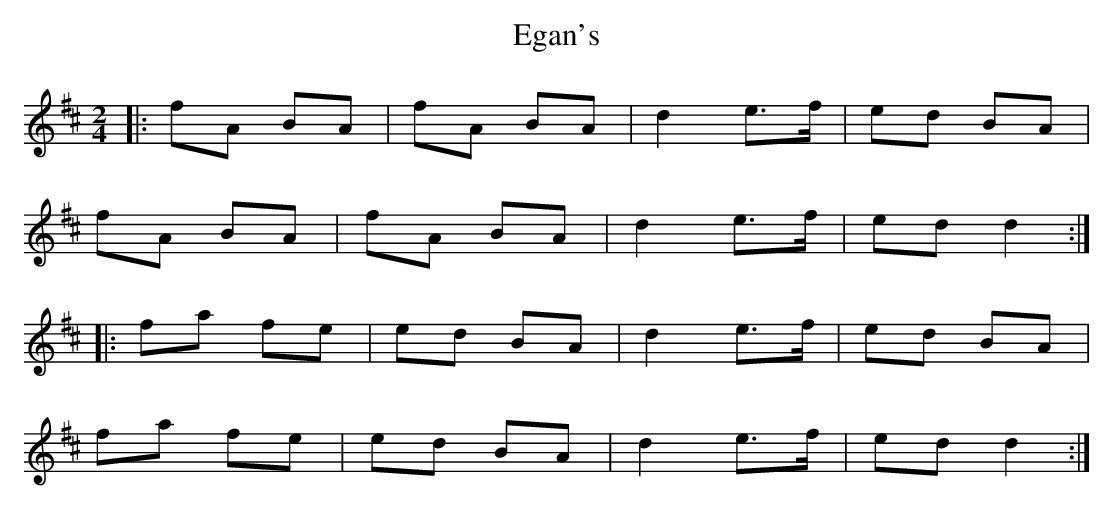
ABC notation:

X:1
T: Egan's
M: 2/4
L: 1/8
K: Dmaj
|:fA BA|fA BA|d2 e3/2f1/2|ed BA|
fA BA|fA BA|d2 e3/2f1/2|ed d2:|
|:fa fe|ed BA|d2 e3/2f1/2|ed BA|
fa fe|ed BA|d2 e3/2f1/2|ed d2:|
